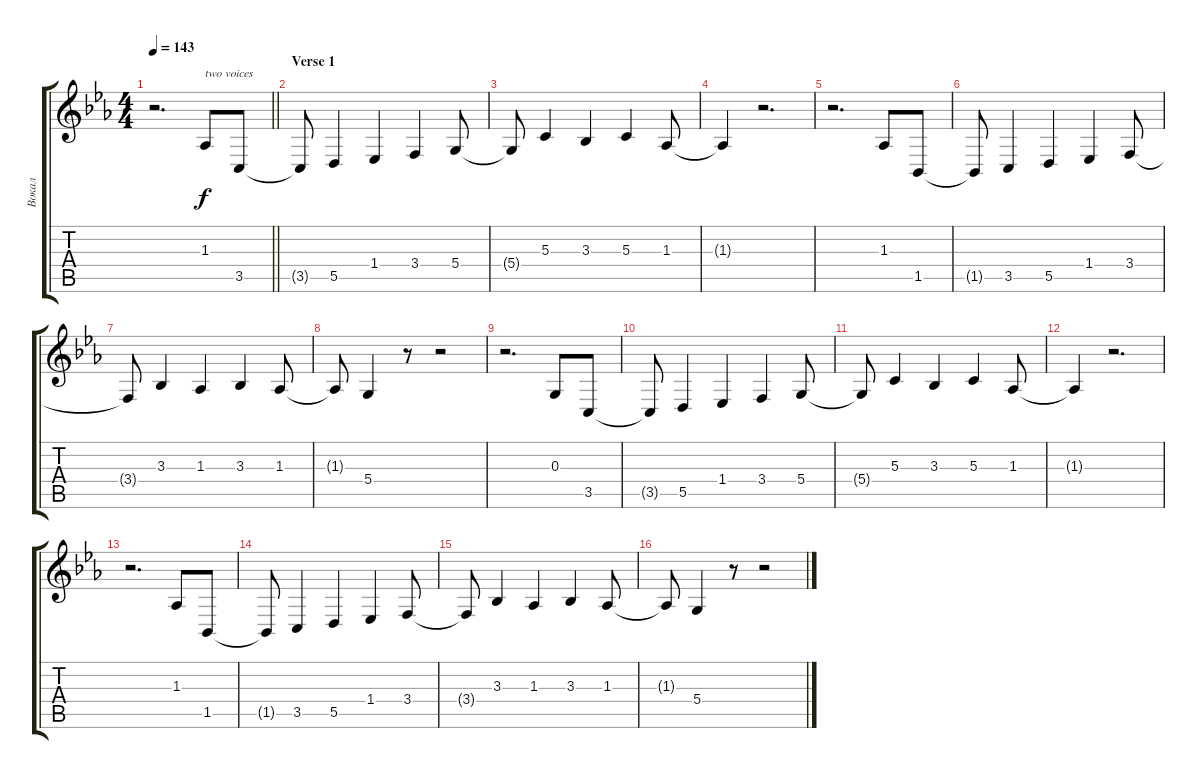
\track ("Вокал" "Вокал") {instrument trumpet}
\staff {score tabs}
\tuning (E4 B3 G3 D3 A2 E2) {hide}
\ts (4 4)
\tempo 143
\clef g2
\barLineRight lightlight
\ks cminor
r.2{d dy f} 1.3.8{txt "two voices"} 3.5.8 |
\section ("" "Verse 1")
3.5{t}.8 5.5.4 1.4.4 3.4.4 5.4.8 |
5.4{t}.8 5.3.4 3.3.4 5.3.4 1.3.8 |
1.3{t}.4 r.2{d} |
r.2{d} 1.3.8 1.5.8 |
1.5{t}.8 3.5.4 5.5.4 1.4.4 3.4.8 |
3.4{t}.8 3.3.4 1.3.4 3.3.4 1.3.8 |
1.3{t}.8 5.4.4 r.8 r.2 |
r.2{d} 0.3.8 3.5.8 |
3.5{t}.8 5.5.4 1.4.4 3.4.4 5.4.8 |
5.4{t}.8 5.3.4 3.3.4 5.3.4 1.3.8 |
1.3{t}.4 r.2{d} |
r.2{d} 1.3.8 1.5.8 |
1.5{t}.8 3.5.4 5.5.4 1.4.4 3.4.8 |
3.4{t}.8 3.3.4 1.3.4 3.3.4 1.3.8 |
1.3{t}.8 5.4.4 r.8 r.2
